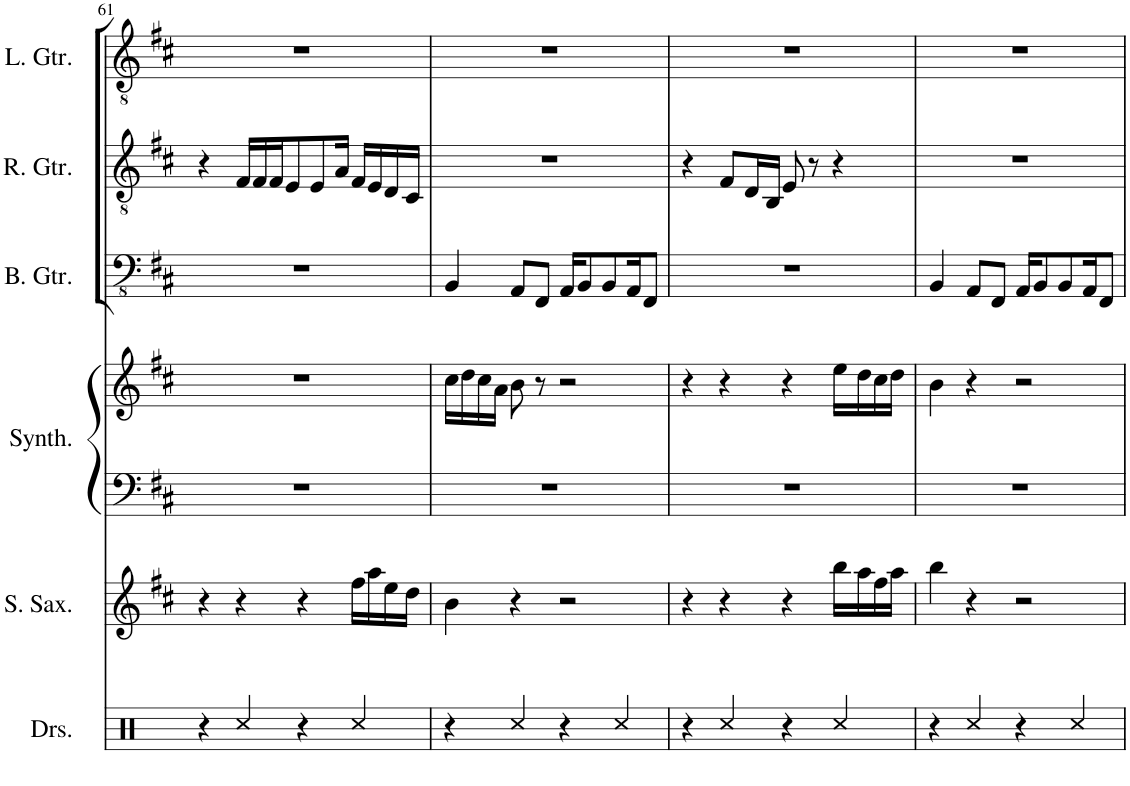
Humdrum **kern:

**kern	**kern	**kern	**kern	**kern	**kern	**kern
*part6	*part5	*part4	*part4	*part3	*part2	*part1
*staff7	*staff6	*staff5	*staff4	*staff3	*staff2	*staff1
*I"Drumset	*I"Soprano Saxophone	*I"Brightness Synthesiser	*	*I"Bass Guitar	*I"Rhythm Guitar	*I"Lead Guitar
*I'Drs.	*I'S. Sax.	*I'Synth.	*	*I'B. Gtr.	*I'R. Gtr.	*I'L. Gtr.
!!LO:PB:g=z
*clefX	*clefG2	*clefF4	*clefG2	*clefFv4	*clefGv2	*clefGv2
*	*ITrd1c2	*	*	*	*	*
*k[]	*k[f#c#]	*k[f#c#]	*k[f#c#]	*k[f#c#]	*k[f#c#]	*k[f#c#]
*M4/4	*M4/4	*M4/4	*M4/4	*M4/4	*M4/4	*M4/4
=61	=61	=61	=61	=61	=61	=61
4r	4r	1r	1r	1r	4r	1r
4Rcc/	4r	.	.	.	16F#/LL	.
.	.	.	.	.	16F#/	.
.	.	.	.	.	16F#/J	.
.	.	.	.	.	8E/	.
4r	4r	.	.	.	.	.
.	.	.	.	.	8E/	.
.	.	.	.	.	16A/Jk	.
4Rcc/	16ff#\LL	.	.	.	16F#/LL	.
.	16aa\	.	.	.	16E/	.
.	16ee\	.	.	.	16D/	.
.	16dd\JJ	.	.	.	16C#/JJ	.
=62	=62	=62	=62	=62	=62	=62
4r	4b\	1r	16cc#\LL	4BBB/	1r	1r
.	.	.	16dd\	.	.	.
.	.	.	16cc#\	.	.	.
.	.	.	16a\JJ	.	.	.
4Rcc/	4r	.	8b\	8AAA/L	.	.
.	.	.	8r	8FFF#/J	.	.
4r	2r	.	2r	16AAA/KL	.	.
.	.	.	.	8BBB/	.	.
.	.	.	.	8BBB/	.	.
4Rcc/	.	.	.	.	.	.
.	.	.	.	16AAA/K	.	.
.	.	.	.	8FFF#/J	.	.
=63	=63	=63	=63	=63	=63	=63
4r	4r	1r	4r	1r	4r	1r
4Rcc/	4r	.	4r	.	8F#/L	.
.	.	.	.	.	16D/L	.
.	.	.	.	.	16BB/JJ	.
4r	4r	.	4r	.	8E/	.
.	.	.	.	.	8r	.
4Rcc/	16bb\LL	.	16ee\LL	.	4r	.
.	16aa\	.	16dd\	.	.	.
.	16ff#\	.	16cc#\	.	.	.
.	16aa\JJ	.	16dd\JJ	.	.	.
=64	=64	=64	=64	=64	=64	=64
4r	4bb\	1r	4b\	4BBB/	1r	1r
4Rcc/	4r	.	4r	8AAA/L	.	.
.	.	.	.	8FFF#/J	.	.
4r	2r	.	2r	16AAA/KL	.	.
.	.	.	.	8BBB/	.	.
.	.	.	.	8BBB/	.	.
4Rcc/	.	.	.	.	.	.
.	.	.	.	16AAA/K	.	.
.	.	.	.	8FFF#/J	.	.
=	=	=	=	=	=	=
*-	*-	*-	*-	*-	*-	*-
